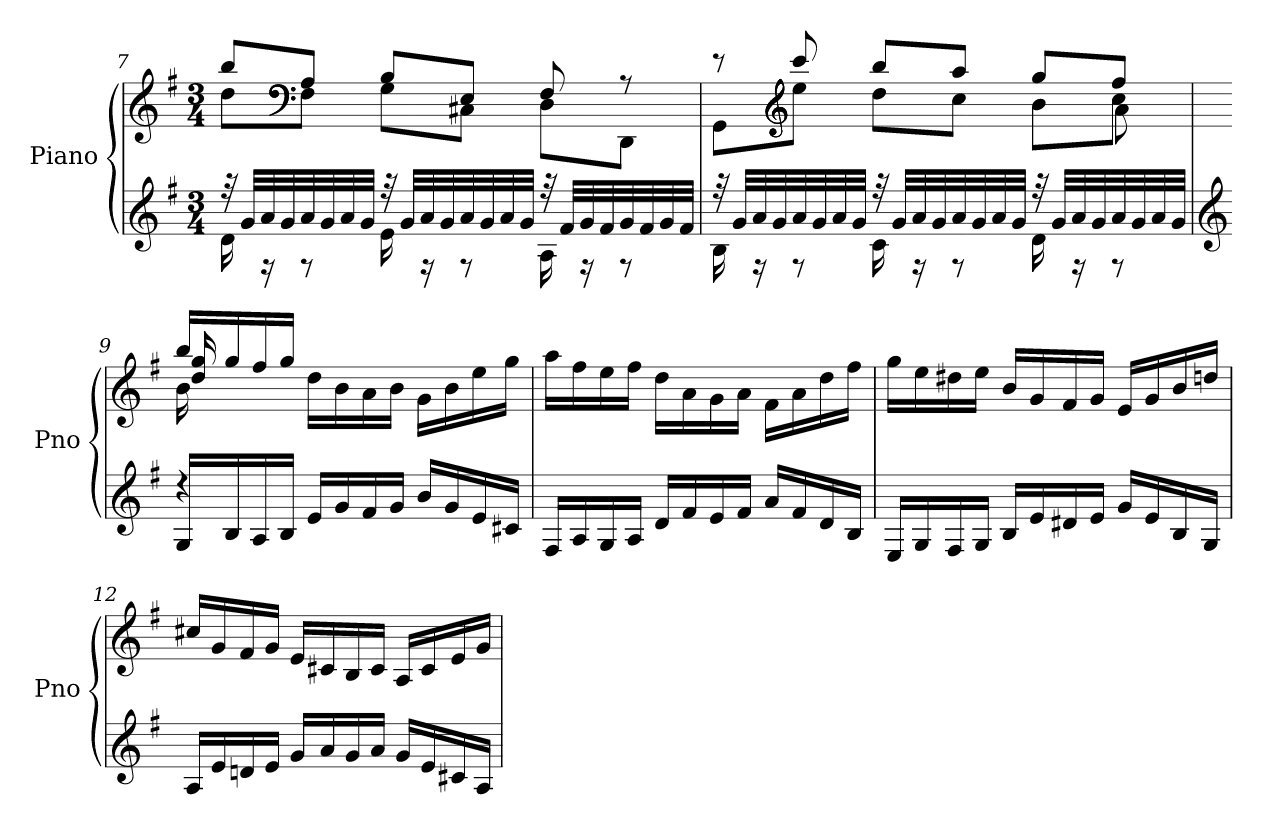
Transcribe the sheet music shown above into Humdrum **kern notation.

**kern	**kern
*part1	*part1
*staff2	*staff1
*I"Piano	*
*I'Pno	*
!!LO:LB:g=z
*clefG2	*clefG2
*k[f#]	*k[f#]
*M3/4	*M3/4
=7	=7
*^	*^
32r	16d\	8bb/L	8dd\L
32g/LLL	.	.	.
32a/	16rF	.	.
32g/	.	.	.
*	*	*clefF4	*
32a/	8rF	8A/J	8F#\J
32g/	.	.	.
32a/	.	.	.
32g/JJJ	.	.	.
32r	16e\	8B/L	8G\L
32g/LLL	.	.	.
32a/	16rF	.	.
32g/	.	.	.
32a/	8rF	8E/J	8C#X\J
32g/	.	.	.
32a/	.	.	.
32g/JJJ	.	.	.
32r	16A\	8F#/	8D\L
32f#/LLL	.	.	.
32g/	16rF	.	.
32f#/	.	.	.
32g/	8rF	8r	8DD\J
32f#/	.	.	.
32g/	.	.	.
32f#/JJJ	.	.	.
=8	=8	=8	=8
*	*	*	*^
32r	16B\	8r	8GG\L	8ryy
32g/LLL	.	.	.	.
32a/	16rF	.	.	.
32g/	.	.	.	.
*	*	*v	*v	*v
*	*	*clefG2
*	*	*^
32a/	8rF	8ccc/	8ee\J
32g/	.	.	.
32a/	.	.	.
32g/JJJ	.	.	.
32r	16c\	8bb/L	8dd\L
32g/LLL	.	.	.
32a/	16rF	.	.
32g/	.	.	.
32a/	8rF	8aa/J	8cc\J
32g/	.	.	.
32a/	.	.	.
32g/JJJ	.	.	.
32r	16d\	8gg/L	8b\L
32g/LLL	.	.	.
32a/	16rF	.	.
32g/	.	.	.
*	*	*	*^
32a/	8rF	8ff#/J	8cc\J	8a\
32g/	.	.	.	.
32a/	.	.	.	.
32g/JJJ	.	.	.	.
!!LO:LB:g=z	!!	!!
=9	=9	=9	=9	=9
*clefG2	*	*	*	*
4r	16G/LL	16bb/LL	16b\	16dd/ 16gg/
.	16B/	16gg/	2ryy	2ryy
.	16A/	16ff#/	.	.
.	16B/JJ	16gg/JJ	.	.
16e/LL	2ryy	16dd\LL	.	.
16g/	.	16b\	.	.
16f#/	.	16a\	.	.
16g/JJ	.	16b\JJ	.	.
16b/LL	.	16g\LL	.	.
16g/	.	16b\	8.ryy	8.ryy
16e/	.	16ee\	.	.
16c#X/JJ	.	16gg\JJ	.	.
*v	*v	*	*	*
*	*v	*v	*v
=10	=10
16F#/LL	16aa\LL
16A/	16ff#\
16G/	16ee\
16A/JJ	16ff#\JJ
16d/LL	16dd\LL
16f#/	16a\
16e/	16g\
16f#/JJ	16a\JJ
16a/LL	16f#\LL
16f#/	16a\
16d/	16dd\
16B/JJ	16ff#\JJ
!!LO:PB:g=z
=11	=11
16E/LL	16gg\LL
16G/	16ee\
16F#/	16dd#X\
16G/JJ	16ee\JJ
16B/LL	16b/LL
16e/	16g/
16d#X/	16f#/
16e/JJ	16g/JJ
16g/LL	16e/LL
16e/	16g/
16B/	16b/
16G/JJ	16ddn/JJ
=12	=12
16A/LL	16cc#X/LL
16e/	16g/
16dn/	16f#/
16e/JJ	16g/JJ
16g/LL	16e/LL
16a/	16c#X/
16g/	16B/
16a/JJ	16c#/JJ
16g/LL	16A/LL
16e/	16c#/
16c#X/	16e/
16A/JJ	16g/JJ
=	=
*-	*-
